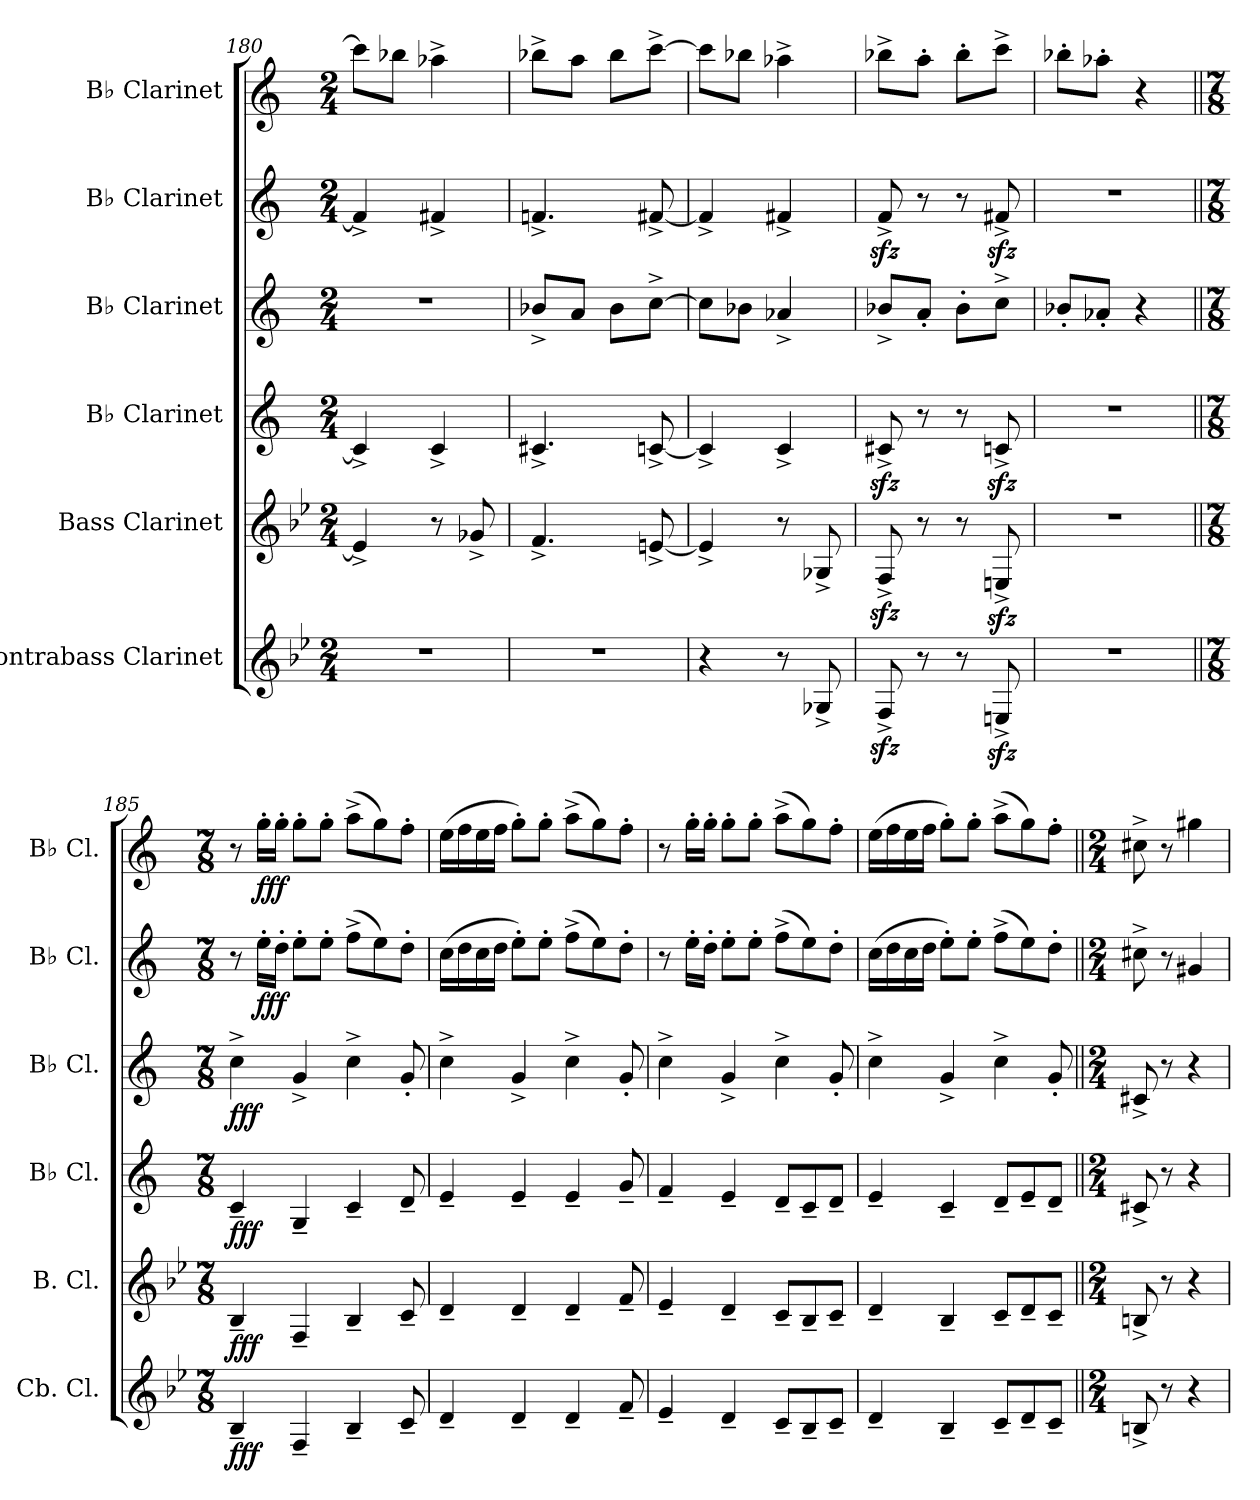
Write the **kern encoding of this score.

**kern	**dynam	**kern	**dynam	**kern	**dynam	**kern	**dynam	**kern	**dynam	**kern	**dynam
*part6	*part6	*part5	*part5	*part4	*part4	*part3	*part3	*part2	*part2	*part1	*part1
*staff6	*staff6	*staff5	*staff5	*staff4	*staff4	*staff3	*staff3	*staff2	*staff2	*staff1	*staff1
*I"Contrabass Clarinet	*	*I"Bass Clarinet	*	*I"B♭ Clarinet	*	*I"B♭ Clarinet	*	*I"B♭ Clarinet	*	*I"B♭ Clarinet	*
*I'Cb. Cl.	*	*I'B. Cl.	*	*I'B♭ Cl.	*	*I'B♭ Cl.	*	*I'B♭ Cl.	*	*I'B♭ Cl.	*
*clefG2	*	*clefG2	*	*clefG2	*	*clefG2	*	*clefG2	*	*clefG2	*
*ITrd15c26	*	*ITrd8c14	*	*ITrd1c2	*	*ITrd1c2	*	*ITrd1c2	*	*ITrd1c2	*
*k[b-e-]	*	*k[b-e-]	*	*k[b-e-]	*	*k[b-e-]	*	*k[b-e-]	*	*k[b-e-]	*
*M2/4	*	*M2/4	*	*M2/4	*	*M2/4	*	*M2/4	*	*M2/4	*
=180	=180	=180	=180	=180	=180	=180	=180	=180	=180	=180	=180
2r	.	4E^/]	.	4B-^/]	.	2r	.	4e^/]	.	8bb-\L]	.
.	.	.	.	.	.	.	.	.	.	8aa-X\J	.
.	.	8r	.	4B-^/	.	.	.	4en^/	.	4gg-X^\	.
.	.	8G-X^/	.	.	.	.	.	.	.	.	.
!!LO:LB:g=z
=181	=181	=181	=181	=181	=181	=181	=181	=181	=181	=181	=181
2r	.	4.F^/	.	4.Bn^/	.	8a-X^/L	.	4.e-X^/	.	8aa-X^\L	.
.	.	.	.	.	.	8g/J	.	.	.	8gg\J	.
.	.	.	.	.	.	8a-\L	.	.	.	8aa-\L	.
.	.	[8En^/	.	[8B-X^/	.	[8b-^\J	.	[8en^/	.	[8bb-^\J	.
=182	=182	=182	=182	=182	=182	=182	=182	=182	=182	=182	=182
4r	.	4E^/]	.	4B-^/]	.	8b-\L]	.	4e^/]	.	8bb-\L]	.
.	.	.	.	.	.	8a-X\J	.	.	.	8aa-X\J	.
8r	.	8r	.	4B-^/	.	4g-X^/	.	4en^/	.	4gg-X^\	.
8GGG-X^/	.	8GG-X^/	.	.	.	.	.	.	.	.	.
=183	=183	=183	=183	=183	=183	=183	=183	=183	=183	=183	=183
8FFFzz<^/	.	8FFzz<^/	.	8Bnzz<^/	.	8a-X^/L	.	8e-zz<^/	.	8aa-X^\L	.
8r	.	8r	.	8r	.	8g'/J	.	8r	.	8gg'\J	.
8r	.	8r	.	8r	.	8a-'\L	.	8r	.	8aa-'\L	.
8EEEnzz<^/	.	8EEnzz<^/	.	8B-Xzz<^/	.	8b-^\J	.	8enzz<^/	.	8bb-^\J	.
=184	=184	=184	=184	=184	=184	=184	=184	=184	=184	=184	=184
2r	.	2r	.	2r	.	8a-X'/L	.	2r	.	8aa-X'\L	.
.	.	.	.	.	.	8g-X'/J	.	.	.	8gg-X'\J	.
.	.	.	.	.	.	4r	.	.	.	4r	.
=185||	=185||	=185||	=185||	=185||	=185||	=185||	=185||	=185||	=185||	=185||	=185||
*M7/8	*	*M7/8	*	*M7/8	*	*M7/8	*	*M7/8	*	*M7/8	*
!	!LO:DY:b	!	!LO:DY:b	!	!LO:DY:b	!	!LO:DY:b	!	!	!	!
4BBB-~/	fff	4BB-~/	fff	4B-~/	fff	4b-^\	fff	8r	.	8r	.
!	!	!	!	!	!	!	!	!	!LO:DY:b	!	!LO:DY:b
.	.	.	.	.	.	.	.	16dd'\LL	fff	16ff'\LL	fff
.	.	.	.	.	.	.	.	16cc'\JJ	.	16ff'\JJ	.
4FFF~/	.	4FF~/	.	4F~/	.	4f^/	.	8dd'\L	.	8ff'\L	.
.	.	.	.	.	.	.	.	8dd'\J	.	8ff'\J	.
4BBB-~/	.	4BB-~/	.	4B-~/	.	4b-^\	.	(>8ee-^\L	.	(>8gg^\L	.
.	.	.	.	.	.	.	.	8dd\)	.	8ff\)	.
8CC~/	.	8C~/	.	8c~/	.	8f'/	.	8cc'\J	.	8ee-'\J	.
!!LO:PB:g=z
=186	=186	=186	=186	=186	=186	=186	=186	=186	=186	=186	=186
4DD~/	.	4D~/	.	4d~/	.	4b-^\	.	(>16b-\LL	.	(>16dd\LL	.
.	.	.	.	.	.	.	.	16cc\	.	16ee-\	.
.	.	.	.	.	.	.	.	16b-\	.	16dd\	.
.	.	.	.	.	.	.	.	16cc\JJ	.	16ee-\JJ	.
4DD~/	.	4D~/	.	4d~/	.	4f^/	.	8dd'\L)	.	8ff'\L)	.
.	.	.	.	.	.	.	.	8dd'\J	.	8ff'\J	.
4DD~/	.	4D~/	.	4d~/	.	4b-^\	.	(>8ee-^\L	.	(>8gg^\L	.
.	.	.	.	.	.	.	.	8dd\)	.	8ff\)	.
8FF~/	.	8F~/	.	8f~/	.	8f'/	.	8cc'\J	.	8ee-'\J	.
=187	=187	=187	=187	=187	=187	=187	=187	=187	=187	=187	=187
4EE-~/	.	4E-~/	.	4e-~/	.	4b-^\	.	8r	.	8r	.
.	.	.	.	.	.	.	.	16dd'\LL	.	16ff'\LL	.
.	.	.	.	.	.	.	.	16cc'\JJ	.	16ff'\JJ	.
4DD~/	.	4D~/	.	4d~/	.	4f^/	.	8dd'\L	.	8ff'\L	.
.	.	.	.	.	.	.	.	8dd'\J	.	8ff'\J	.
8CC~/L	.	8C~/L	.	8c~/L	.	4b-^\	.	(>8ee-^\L	.	(>8gg^\L	.
8BBB-~/	.	8BB-~/	.	8B-~/	.	.	.	8dd\)	.	8ff\)	.
8CC~/J	.	8C~/J	.	8c~/J	.	8f'/	.	8cc'\J	.	8ee-'\J	.
=188	=188	=188	=188	=188	=188	=188	=188	=188	=188	=188	=188
4DD~/	.	4D~/	.	4d~/	.	4b-^\	.	(>16b-\LL	.	(>16dd\LL	.
.	.	.	.	.	.	.	.	16cc\	.	16ee-\	.
.	.	.	.	.	.	.	.	16b-\	.	16dd\	.
.	.	.	.	.	.	.	.	16cc\JJ	.	16ee-\JJ	.
4BBB-~/	.	4BB-~/	.	4B-~/	.	4f^/	.	8dd'\L)	.	8ff'\L)	.
.	.	.	.	.	.	.	.	8dd'\J	.	8ff'\J	.
8CC~/L	.	8C~/L	.	8c~/L	.	4b-^\	.	(>8ee-^\L	.	(>8gg^\L	.
8DD~/	.	8D~/	.	8d~/	.	.	.	8dd\)	.	8ff\)	.
8CC~/J	.	8C~/J	.	8c~/J	.	8f'/	.	8cc'\J	.	8ee-'\J	.
=189||	=189||	=189||	=189||	=189||	=189||	=189||	=189||	=189||	=189||	=189||	=189||
*M2/4	*	*M2/4	*	*M2/4	*	*M2/4	*	*M2/4	*	*M2/4	*
8BBBn^/	.	8BBn^/	.	8Bn^/	.	8Bn^/	.	8bn^\	.	8bn^\	.
8r	.	8r	.	8r	.	8r	.	8r	.	8r	.
4r	.	4r	.	4r	.	4r	.	4f#X/	.	4ff#X\	.
=	=	=	=	=	=	=	=	=	=	=	=
*-	*-	*-	*-	*-	*-	*-	*-	*-	*-	*-	*-
